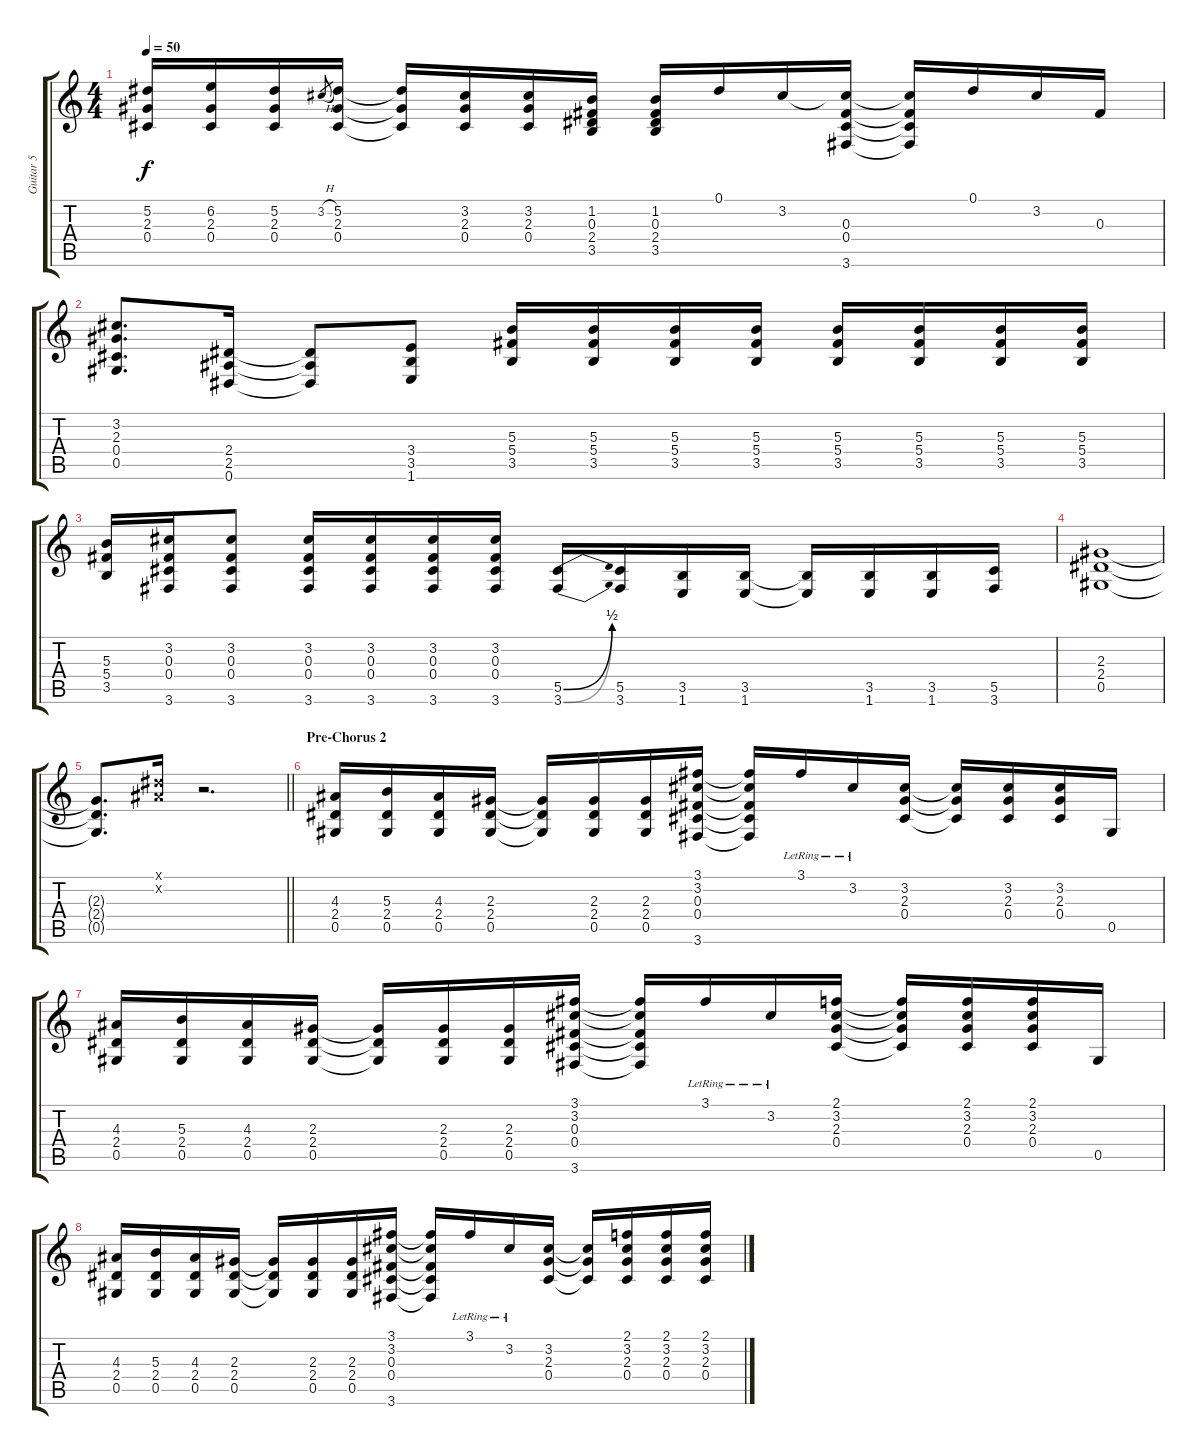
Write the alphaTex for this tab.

\track ("Guitar 5" "Guitar 5") {instrument electricguitarclean}
\staff {score tabs}
\tuning (Eb4 Bb3 Gb3 Db3 Ab2 Eb2) {hide}
\ts (4 4)
\tempo 50
\clef g2
\ks c
(5.2 2.3 0.4).16{dy f} (6.2 2.3 0.4).16 (5.2 2.3 0.4).16 3.2{h}.8{gr} (5.2 2.3 0.4).16 (5.2{t} 2.3{t} 0.4{t}).16 (3.2 2.3 0.4).16 (3.2 2.3 0.4).16 (1.2 0.3 2.4 3.5).16 (1.2 0.3 2.4 3.5).16 0.1.16 3.2.16 (3.2{t} 0.3 0.4 3.6).16 (3.2{t} 0.3{t} 0.4{t} 3.6{t}).16 0.1.16 3.2.16 0.3.16 |
(3.2 2.3 0.4 0.5).8{d} (2.4 2.5 0.6).16 (2.4{t} 2.5{t} 0.6{t}).8 (3.4 3.5 1.6).8 (5.3 5.4 3.5).16 (5.3 5.4 3.5).16 (5.3 5.4 3.5).16 (5.3 5.4 3.5).16 (5.3 5.4 3.5).16 (5.3 5.4 3.5).16 (5.3 5.4 3.5).16 (5.3 5.4 3.5).16 |
(5.3 5.4 3.5).16 (3.2 0.3 0.4 3.6).16 (3.2 0.3 0.4 3.6).8 (3.2 0.3 0.4 3.6).16 (3.2 0.3 0.4 3.6).16 (3.2 0.3 0.4 3.6).16 (3.2 0.3 0.4 3.6).16 (5.5{be (bend 0 0 60 2)} 3.6{be (bend 0 0 60 2)}).16 (5.5 3.6).16 (3.5 1.6).16 (3.5 1.6).16 (3.5{t} 1.6{t}).16 (3.5 1.6).16 (3.5 1.6).16 (5.5 3.6).16 |
(2.3 2.4 0.5).1 |
\barLineRight lightlight
(2.3{t} 2.4{t} 0.5{t}).8{d} (0.1{x} 0.2{x}).16 r.2{d} |
\section ("" "Pre-Chorus 2")
(4.3 2.4 0.5).16{volume 10} (5.3 2.4 0.5).16 (4.3 2.4 0.5).16 (2.3 2.4 0.5).16 (2.3{t} 2.4{t} 0.5{t}).16 (2.3 2.4 0.5).16 (2.3 2.4 0.5).16 (3.1 3.2 0.3 0.4 3.6).16 (3.1{t} 3.2{t} 0.3{t} 0.4{t} 3.6{t}).16 3.1{lr}.16 3.2{lr}.16 (3.2 2.3 0.4).16 (3.2{t} 2.3{t} 0.4{t}).16 (3.2 2.3 0.4).16 (3.2 2.3 0.4).16 0.5.16 |
(4.3 2.4 0.5).16 (5.3 2.4 0.5).16 (4.3 2.4 0.5).16 (2.3 2.4 0.5).16 (2.3{t} 2.4{t} 0.5{t}).16 (2.3 2.4 0.5).16 (2.3 2.4 0.5).16 (3.1 3.2 0.3 0.4 3.6).16 (3.1{t} 3.2{t} 0.3{t} 0.4{t} 3.6{t}).16 3.1{lr}.16 3.2{lr}.16 (2.1 3.2 2.3 0.4).16 (2.1{t} 3.2{t} 2.3{t} 0.4{t}).16 (2.1 3.2 2.3 0.4).16 (2.1 3.2 2.3 0.4).16 0.5.16 |
(4.3 2.4 0.5).16 (5.3 2.4 0.5).16 (4.3 2.4 0.5).16 (2.3 2.4 0.5).16 (2.3{t} 2.4{t} 0.5{t}).16 (2.3 2.4 0.5).16 (2.3 2.4 0.5).16 (3.1 3.2 0.3 0.4 3.6).16 (3.1{t} 3.2{t} 0.3{t} 0.4{t} 3.6{t}).16 3.1{lr}.16 3.2{lr}.16 (3.2 2.3 0.4).16 (3.2{t} 2.3{t} 0.4{t}).16 (2.1 3.2 2.3 0.4).16 (2.1 3.2 2.3 0.4).16 (2.1 3.2 2.3 0.4).16
